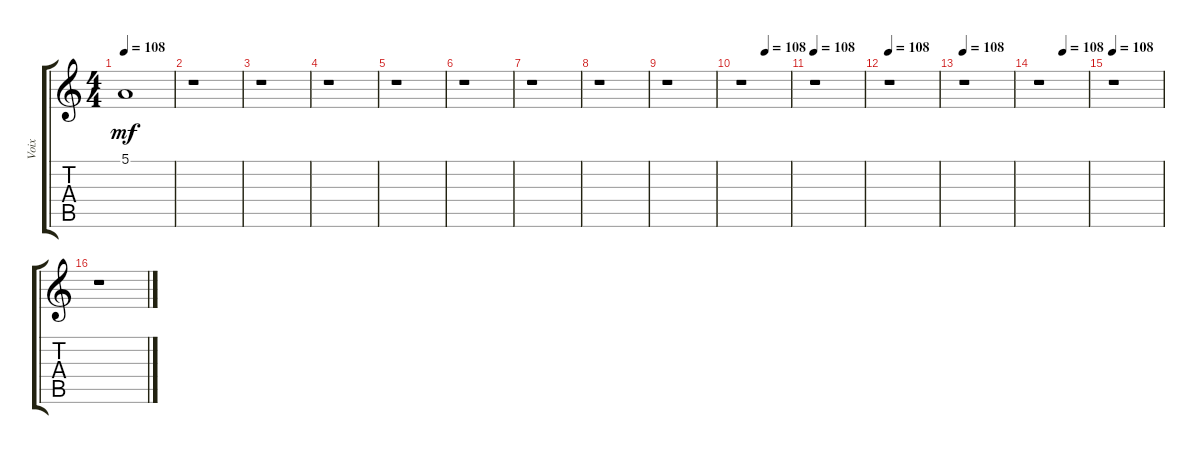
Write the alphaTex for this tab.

\track ("Voix" "Voix") {instrument choiraahs}
\staff {score tabs}
\tuning (E4 B3 G3 D3 A2 E2) {hide}
\ts (4 4)
\tempo 108
\clef g2
\ks c
5.1.1{dy mf} |
r.1 |
r.1 |
r.1 |
r.1 |
r.1 |
r.1 |
r.1 |
r.1 |
\tempo (108 0.5)
r.1 |
\tempo 108
r.1 |
\tempo 108
r.1 |
\tempo 108
r.1 |
\tempo (108 0.5)
r.1 |
\tempo 108
r.1 |
r.1
